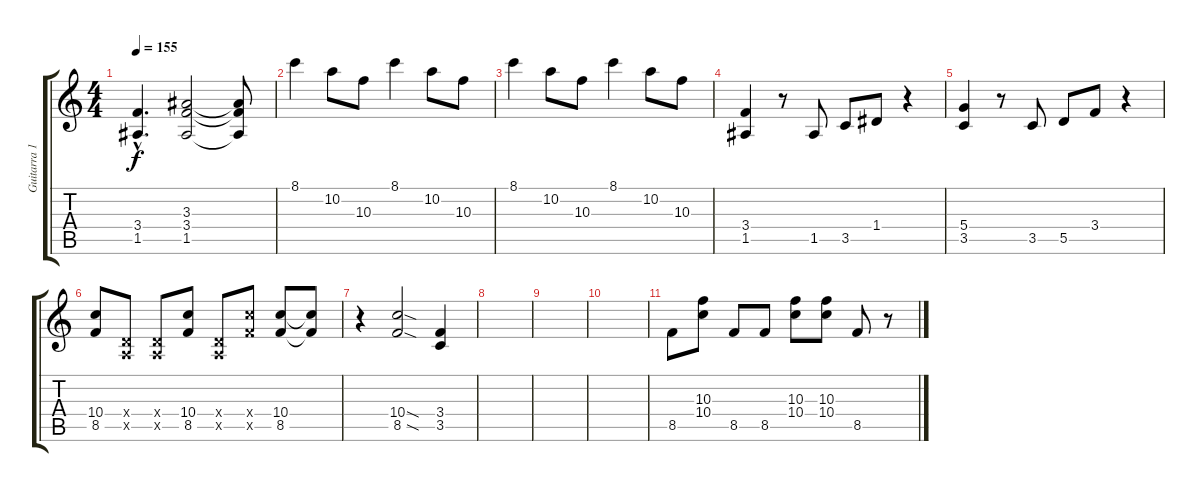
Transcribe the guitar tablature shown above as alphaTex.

\track ("Guitarra 1 - Elio" "Guitarra 1") {instrument distortionguitar}
\staff {score tabs}
\tuning (E4 B3 G3 D3 A2 E2) {hide}
\ts (4 4)
\tempo 155
\clef g2
\ks c
(3.4{hac} 1.5{hac}).4{d dy f} (3.3 3.4 1.5).2 (3.3{t} 3.4{t} 1.5{t}).8 |
8.1.4 10.2.8 10.3.8 8.1.4 10.2.8 10.3.8 |
8.1.4 10.2.8 10.3.8 8.1.4 10.2.8 10.3.8 |
(3.4 1.5).4 r.8 1.5.8 3.5.8 1.4.8 r.4 |
(5.4 3.5).4 r.8 3.5.8 5.5.8 3.4.8 r.4 |
(10.4 8.5).8 (0.4{x} 0.5{x}).8 (0.4{x} 0.5{x}).8 (10.4 8.5).8 (0.4{x} 0.5{x}).8 (10.4{x} 8.5{x}).8 (10.4 8.5).8 (10.4{t} 8.5{t}).8 |
r.4 (10.4{sod} 8.5{sod}).2 (3.4 3.5).4 |
|
|
|
8.5.8 (10.3 10.4).8 8.5.8 8.5.8 (10.3 10.4).8 (10.3 10.4).8 8.5.8 r.8
